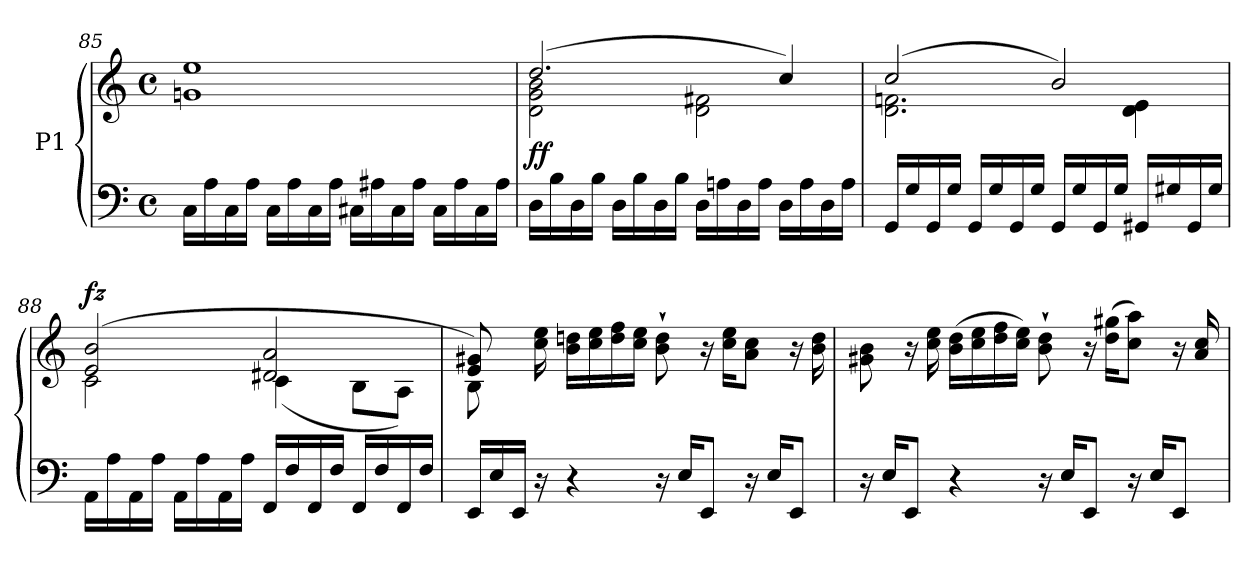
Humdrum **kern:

**kern	**kern	**dynam
*part1	*part1	*part1
*staff2	*staff1	*staff1/2
*I"P1	*	*
!!LO:LB:g=z
*clefF4	*clefG2	*
*k[]	*k[]	*
*M4/4	*M4/4	*
*met(c)	*met(c)	*
=85	=85	=85
16C\LL	1gn 1ee	.
16A\	.	.
16C\	.	.
16A\JJ	.	.
16C\LL	.	.
16A\	.	.
16C\	.	.
16A\JJ	.	.
16C#X\LL	.	.
16A#X\	.	.
16C#\	.	.
16A#\JJ	.	.
16C#\LL	.	.
16A#\	.	.
16C#\	.	.
16A#\JJ	.	.
=86	=86	=86
*	*^	*
!	!	!	!LO:DY:b
16D\LL	(2.dd/	2d\ 2g\ 2b\	ff
16B\	.	.	.
16D\	.	.	.
16B\JJ	.	.	.
16D\LL	.	.	.
16B\	.	.	.
16D\	.	.	.
16B\JJ	.	.	.
16D\LL	.	2d\ 2f#X\	.
16An\	.	.	.
16D\	.	.	.
16A\JJ	.	.	.
16D\LL	4cc/)	.	.
16A\	.	.	.
16D\	.	.	.
16A\JJ	.	.	.
=87	=87	=87	=87
16GG/LL	(2cc/	2.d\ 2.fn\	.
16G/	.	.	.
16GG/	.	.	.
16G/JJ	.	.	.
16GG/LL	.	.	.
16G/	.	.	.
16GG/	.	.	.
16G/JJ	.	.	.
16GG/LL	2b/)	.	.
16G/	.	.	.
16GG/	.	.	.
16G/JJ	.	.	.
16GG#X/LL	.	4d\ 4e\	.
16G#X/	.	.	.
16GG#/	.	.	.
16G#/JJ	.	.	.
=88	=88	=88	=88
!	!	!	!LO:DY:a
16AA\LL	(>2e/ 2b/	2c\	fz
16A\	.	.	.
16AA\	.	.	.
16A\JJ	.	.	.
16AA\LL	.	.	.
16A\	.	.	.
16AA\	.	.	.
16A\JJ	.	.	.
16FF/LL	2d#X/ 2a/	(4c\	.
16F/	.	.	.
16FF/	.	.	.
16F/JJ	.	.	.
16FF/LL	.	8B\L	.
16F/	.	.	.
16FF/	.	8A\J)	.
16F/JJ	.	.	.
=89	=89	=89	=89
16EE/LL	8B\	8e/ 8g#X/)	.
16E/	.	.	.
16EE/JJ	16ryy	2..ryy	.
16r	16cc\ 16ee\	.	.
4r	16b\ 16ddn\LL	.	.
.	16cc\ 16ee\	.	.
.	16dd\ 16ff\	.	.
.	16cc\ 16ee\JJ	.	.
16r	8b\` 8dd\`	.	.
16E/KL	.	.	.
8EE/J	16r	.	.
.	16cc\ 16ee\KL	.	.
16r	8a\ 8cc\J	.	.
16E/KL	.	.	.
8EE/J	16r	.	.
.	16b\ 16dd\	.	.
*	*v	*v	*
=90	=90	=90
16r	8g#X\ 8b\	.
16E/KL	.	.
8EE/J	16r	.
.	16cc\ 16ee\	.
4r	(16b\ 16dd\LL	.
.	16cc\ 16ee\	.
.	16dd\ 16ff\	.
.	16cc\ 16ee\JJ)	.
16r	8b\` 8dd\`	.
16E/KL	.	.
8EE/J	16r	.
.	(16dd\ 16gg#X\KL	.
16r	8cc\ 8aa\J)	.
16E/KL	.	.
8EE/J	16r	.
.	16a/ 16cc/	.
=	=	=
*-	*-	*-
